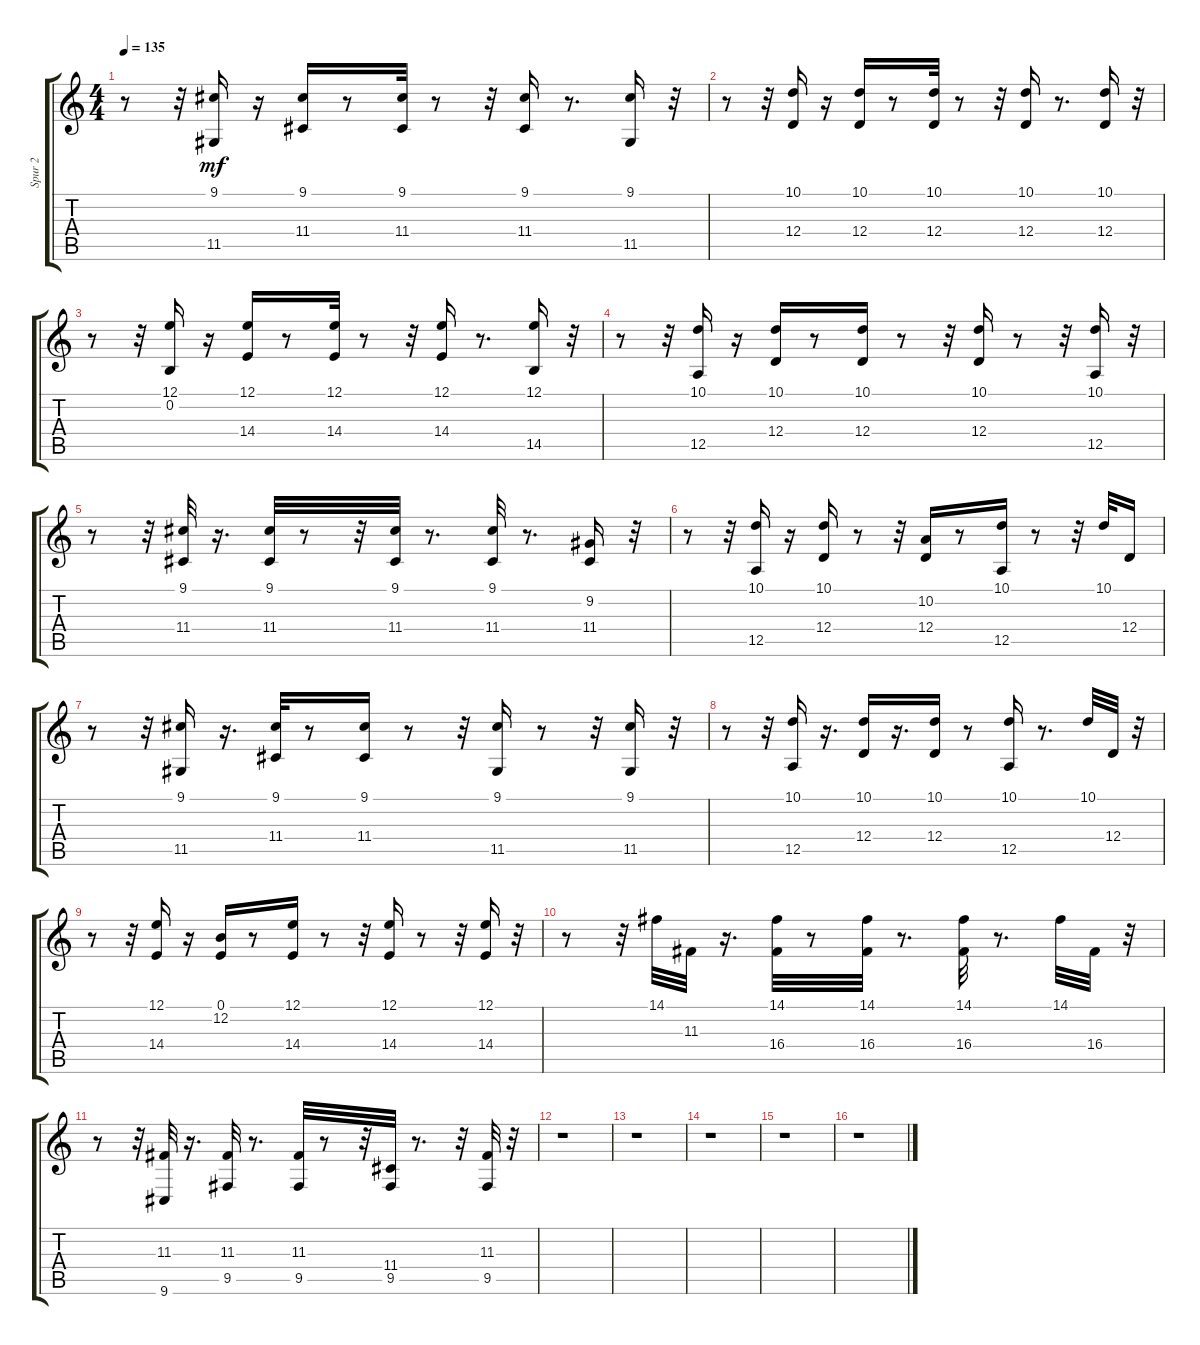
\track ("Spur 2" "Spur 2") {instrument percussiveorgan}
\staff {score tabs}
\tuning (E4 B3 G3 D3 A2 E2) {hide}
\ts (4 4)
\tempo 135
\clef g2
\ks c
r.8{dy mf} r.32 (9.1 11.5).16 r.16 (9.1 11.4).16 r.8 (9.1 11.4).32 r.8 r.32 (9.1 11.4).16 r.8{d} (9.1 11.5).16 r.32 |
r.8 r.32 (10.1 12.4).16 r.16 (10.1 12.4).16 r.8 (10.1 12.4).32 r.8 r.32 (10.1 12.4).16 r.8{d} (10.1 12.4).16 r.32 |
r.8 r.32 (12.1 0.2).16 r.16 (12.1 14.4).16 r.8 (12.1 14.4).32 r.8 r.32 (12.1 14.4).16 r.8{d} (12.1 14.5).16 r.32 |
r.8 r.32 (10.1 12.5).16 r.16 (10.1 12.4).16 r.8 (10.1 12.4).16 r.8 r.32 (10.1 12.4).16 r.8 r.32 (10.1 12.5).16 r.32 |
r.8 r.32 (9.1 11.4).32 r.16{d} (9.1 11.4).32 r.8 r.32 (9.1 11.4).32 r.8{d} (9.1 11.4).32 r.8{d} (9.2 11.4).16 r.32 |
r.8 r.32 (10.1 12.5).16 r.16 (10.1 12.4).16 r.8 r.32 (10.2 12.4).16 r.8 (10.1 12.5).16 r.8 r.32 10.1.32 12.4.16 |
r.8 r.32 (9.1 11.5).16 r.16{d} (9.1 11.4).32 r.8 (9.1 11.4).16 r.8 r.32 (9.1 11.5).16 r.8 r.32 (9.1 11.5).16 r.32 |
r.8 r.32 (10.1 12.5).16 r.16{d} (10.1 12.4).16 r.16{d} (10.1 12.4).16 r.8 (10.1 12.5).16 r.8{d} 10.1.32 12.4.32 r.32 |
r.8 r.32 (12.1 14.4).16 r.16 (0.1 12.2).16 r.8 (12.1 14.4).16 r.8 r.32 (12.1 14.4).16 r.8 r.32 (12.1 14.4).16 r.32 |
r.8 r.32 14.1.32 11.3.32 r.16{d} (14.1 16.4).32 r.8 (14.1 16.4).32 r.8{d} (14.1 16.4).32 r.8{d} 14.1.32 16.4.32 r.32 |
r.8 r.32 (11.3 9.6).32 r.16{d} (11.3 9.5).32 r.8{d} (11.3 9.5).32 r.8 r.32 (11.4 9.5).32 r.8{d} r.32 (11.3 9.5).32 r.32 |
r.1 |
r.1 |
r.1 |
r.1 |
r.1
